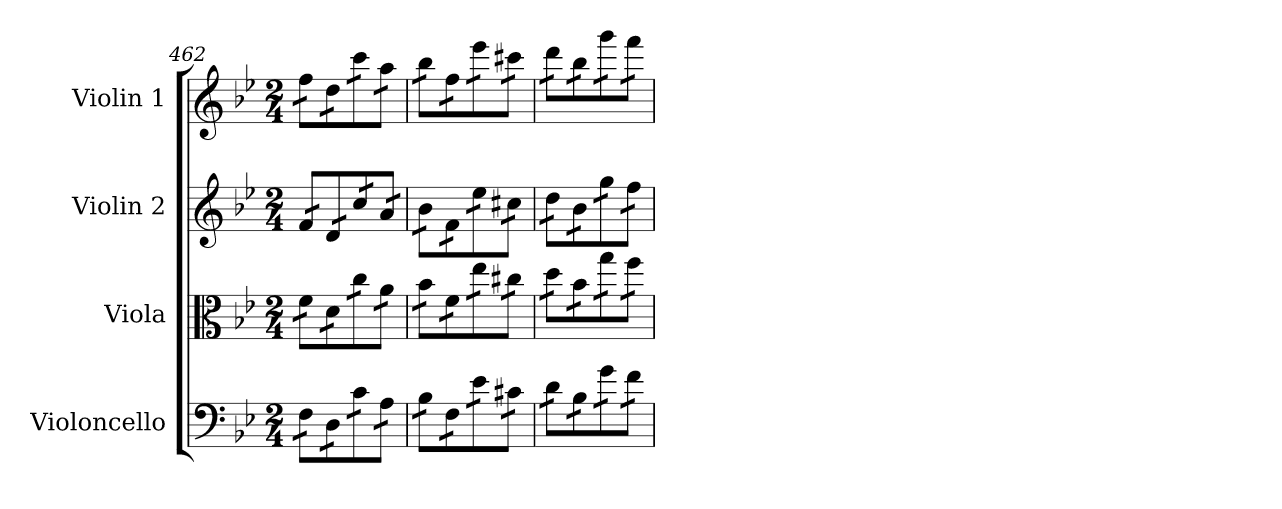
**kern	**kern	**kern	**kern
*part4	*part3	*part2	*part1
*staff4	*staff3	*staff2	*staff1
*I"Violoncello	*I"Viola	*I"Violin 2	*I"Violin 1
*I'Vc	*I'Vla	*I'Vln	*I'Vln
*clefF4	*clefC3	*clefG2	*clefG2
*k[b-e-]	*k[b-e-]	*k[b-e-]	*k[b-e-]
*M2/4	*M2/4	*M2/4	*M2/4
=462	=462	=462	=462
*tremolo	*	*	*
*	*tremolo	*	*
*	*	*tremolo	*
*	*	*	*tremolo
16F\LL	16f\LL	16f/LL	16ff\LL
16F\	16f\	16f/	16ff\
16D\	16d\	16d/	16dd\
16D\	16d\	16d/	16dd\
16c\	16cc\	16cc/	16ccc\
16c\	16cc\	16cc/	16ccc\
16A\	16a\	16a/	16aa\
16A\JJ	16a\JJ	16a/JJ	16aa\JJ
=463	=463	=463	=463
16B-\LL	16b-\LL	16b-\LL	16bb-\LL
16B-\	16b-\	16b-\	16bb-\
16F\	16f\	16f\	16ff\
16F\	16f\	16f\	16ff\
16e-\	16ee-\	16ee-\	16eee-\
16e-\	16ee-\	16ee-\	16eee-\
16c#X\	16cc#X\	16cc#X\	16ccc#X\
16c#X\JJ	16cc#X\JJ	16cc#X\JJ	16ccc#X\JJ
=464	=464	=464	=464
16d\LL	16dd\LL	16dd\LL	16ddd\LL
16d\	16dd\	16dd\	16ddd\
16B-\	16b-\	16b-\	16bb-\
16B-\	16b-\	16b-\	16bb-\
16g\	16gg\	16gg\	16ggg\
16g\	16gg\	16gg\	16ggg\
16f\	16ff\	16ff\	16fff\
16f\JJ	16ff\JJ	16ff\JJ	16fff\JJ
*	*	*	*Xtremolo
*	*	*Xtremolo	*
*	*Xtremolo	*	*
*Xtremolo	*	*	*
=	=	=	=
*-	*-	*-	*-
